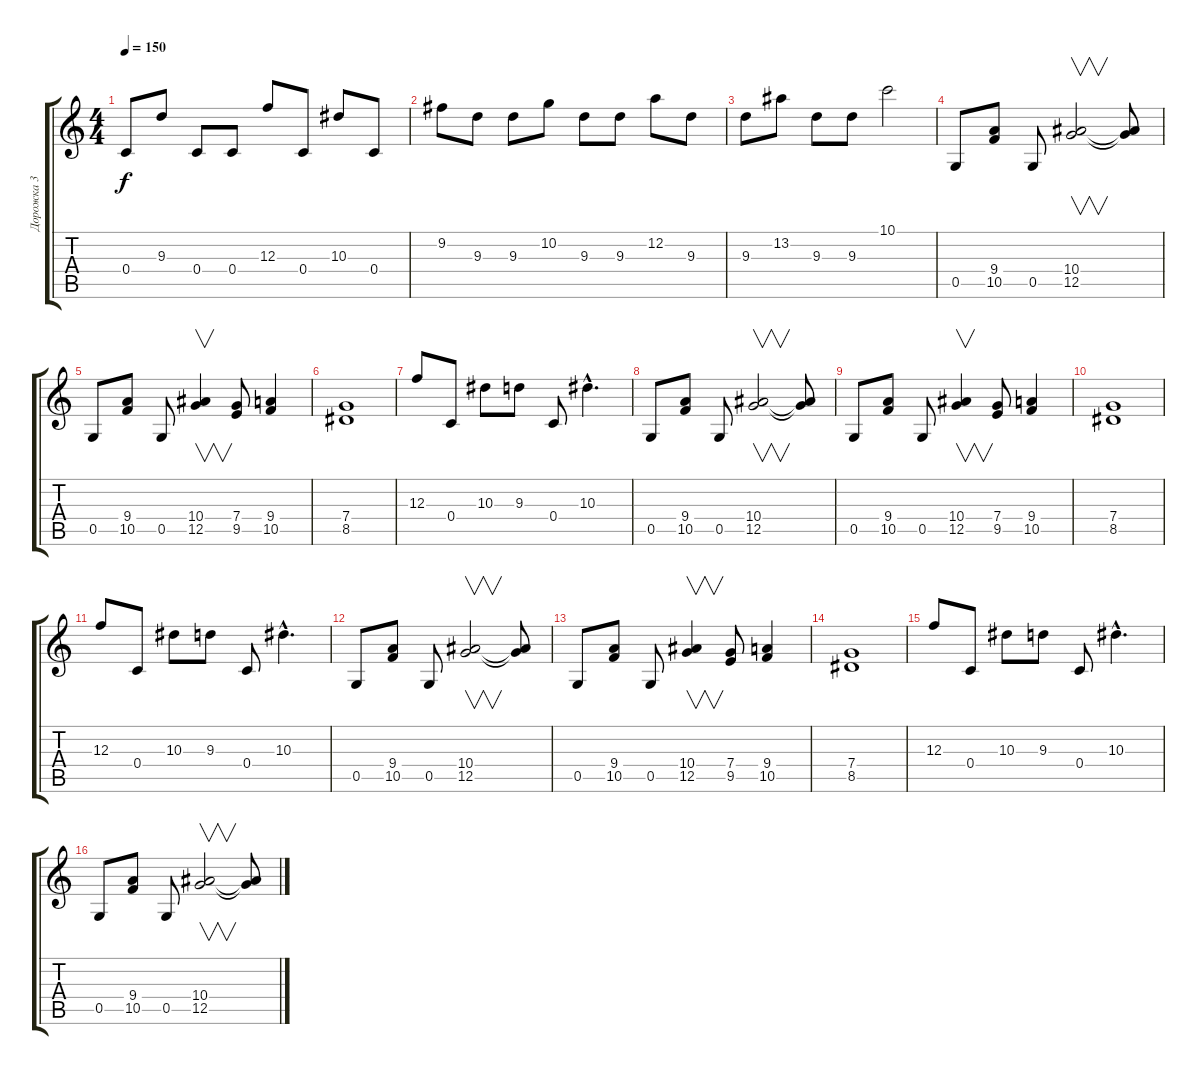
\track ("Дорожка 3" "Дорожка 3") {instrument distortionguitar}
\staff {score tabs}
\tuning (D4 A3 F3 C3 G2 D2) {hide}
\ts (4 4)
\tempo 150
\clef g2
\ks c
0.4.8{dy f} 9.3.8 0.4.8 0.4.8 12.3.8 0.4.8 10.3.8 0.4.8 |
9.2.8 9.3.8 9.3.8 10.2.8 9.3.8 9.3.8 12.2.8 9.3.8 |
9.3.8 13.2.8 9.3.8 9.3.8 10.1.2 |
0.5.8 (9.4 10.5).8 0.5.8 (10.4 12.5).2{v} (10.4{t} 12.5{t}).8 |
0.5.8 (9.4 10.5).8 0.5.8 (10.4 12.5).4{v} (7.4 9.5).8 (9.4 10.5).4 |
(7.4 8.5).1 |
12.3.8 0.4.8 10.3.8 9.3.8 0.4.8 10.3{hac}.4{d} |
0.5.8 (9.4 10.5).8 0.5.8 (10.4 12.5).2{v} (10.4{t} 12.5{t}).8 |
0.5.8 (9.4 10.5).8 0.5.8 (10.4 12.5).4{v} (7.4 9.5).8 (9.4 10.5).4 |
(7.4 8.5).1 |
12.3.8 0.4.8 10.3.8 9.3.8 0.4.8 10.3{hac}.4{d} |
0.5.8 (9.4 10.5).8 0.5.8 (10.4 12.5).2{v} (10.4{t} 12.5{t}).8 |
0.5.8 (9.4 10.5).8 0.5.8 (10.4 12.5).4{v} (7.4 9.5).8 (9.4 10.5).4 |
(7.4 8.5).1 |
12.3.8 0.4.8 10.3.8 9.3.8 0.4.8 10.3{hac}.4{d} |
0.5.8 (9.4 10.5).8 0.5.8 (10.4 12.5).2{v} (10.4{t} 12.5{t}).8
